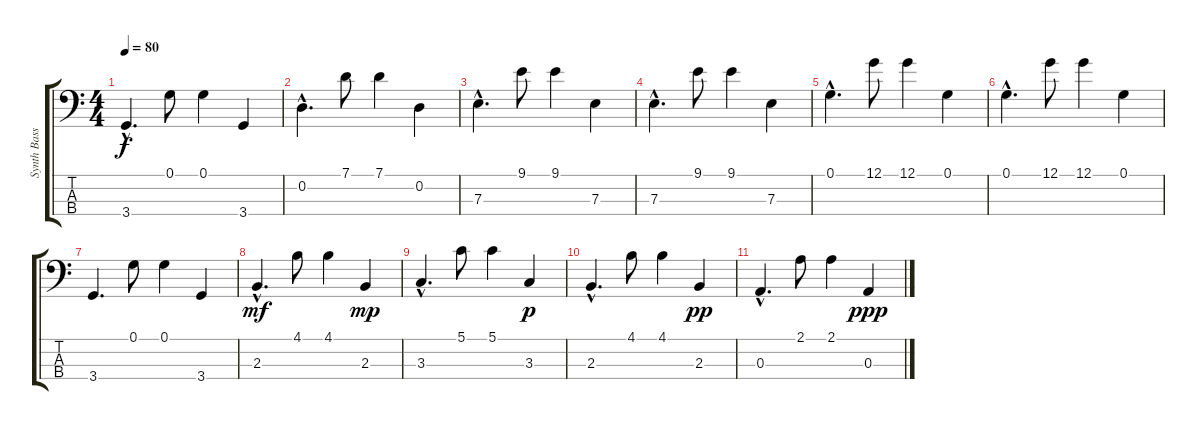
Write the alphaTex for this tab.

\track ("Synth Bass Line" "Synth Bass") {instrument synthbass2}
\staff {score tabs}
\tuning (G2 D2 A1 E1) {hide}
\ts (4 4)
\tempo 80
\clef f4
\ks c
3.4{hac}.4{d dy f} 0.1.8 0.1.4 3.4.4 |
0.2{hac}.4{d} 7.1.8 7.1.4 0.2.4 |
7.3{hac}.4{d} 9.1.8 9.1.4 7.3.4 |
7.3{hac}.4{d} 9.1.8 9.1.4 7.3.4 |
0.1{hac}.4{d} 12.1.8 12.1.4 0.1.4 |
0.1{hac}.4{d} 12.1.8 12.1.4 0.1.4 |
3.4.4{d} 0.1.8 0.1.4 3.4.4 |
2.3{hac}.4{d dy mf} 4.1.8 4.1.4 2.3.4{dy mp} |
3.3{hac}.4{d} 5.1.8 5.1.4 3.3.4{dy p} |
2.3{hac}.4{d} 4.1.8 4.1.4 2.3.4{dy pp} |
0.3{hac}.4{d} 2.1.8 2.1.4 0.3.4{dy ppp}
